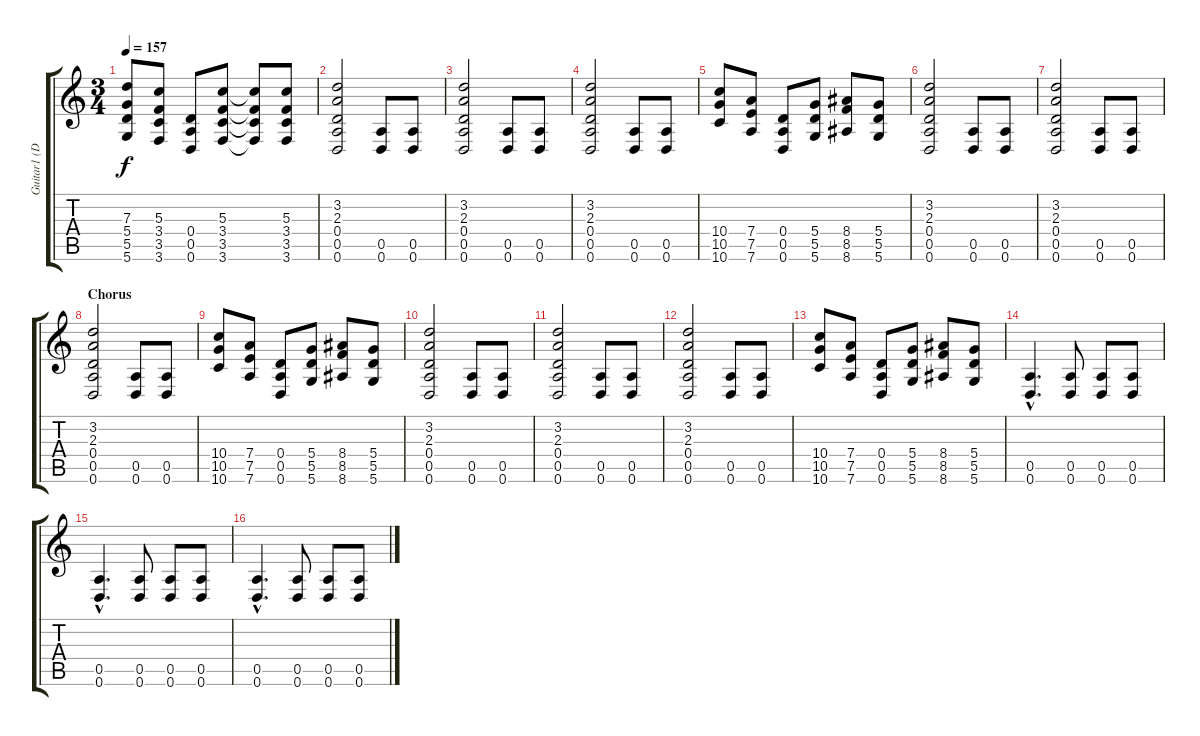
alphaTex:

\track ("Guitar1 (Double)" "Guitar1 (D") {instrument distortionguitar}
\staff {score tabs}
\tuning (E4 B3 G3 D3 A2 D2) {hide}
\ts (3 4)
\tempo 157
\clef g2
\ks c
(7.3 5.4 5.5 5.6).8{dy f} (5.3 3.4 3.5 3.6).8 (0.4 0.5 0.6).8{instrument electricguitarmuted} (5.3 3.4 3.5 3.6).8{instrument distortionguitar} (5.3{t} 3.4{t} 3.5{t} 3.6{t}).8 (5.3 3.4 3.5 3.6).8 |
(3.2 2.3 0.4 0.5 0.6).2 (0.5 0.6).8{instrument electricguitarmuted} (0.5 0.6).8 |
(3.2 2.3 0.4 0.5 0.6).2{instrument distortionguitar} (0.5 0.6).8{instrument electricguitarmuted} (0.5 0.6).8 |
(3.2 2.3 0.4 0.5 0.6).2{instrument distortionguitar} (0.5 0.6).8{instrument electricguitarmuted} (0.5 0.6).8 |
(10.4 10.5 10.6).8{instrument distortionguitar} (7.4 7.5 7.6).8 (0.4 0.5 0.6).8 (5.4 5.5 5.6).8 (8.4 8.5 8.6).8 (5.4 5.5 5.6).8 |
(3.2 2.3 0.4 0.5 0.6).2{instrument distortionguitar} (0.5 0.6).8{instrument electricguitarmuted} (0.5 0.6).8 |
(3.2 2.3 0.4 0.5 0.6).2{instrument distortionguitar} (0.5 0.6).8{instrument electricguitarmuted} (0.5 0.6).8 |
\section ("" "Chorus")
(3.2 2.3 0.4 0.5 0.6).2{instrument distortionguitar} (0.5 0.6).8{instrument electricguitarmuted} (0.5 0.6).8 |
(10.4 10.5 10.6).8{instrument distortionguitar} (7.4 7.5 7.6).8 (0.4 0.5 0.6).8 (5.4 5.5 5.6).8 (8.4 8.5 8.6).8 (5.4 5.5 5.6).8 |
(3.2 2.3 0.4 0.5 0.6).2{instrument distortionguitar} (0.5 0.6).8{instrument electricguitarmuted} (0.5 0.6).8 |
(3.2 2.3 0.4 0.5 0.6).2{instrument distortionguitar} (0.5 0.6).8{instrument electricguitarmuted} (0.5 0.6).8 |
(3.2 2.3 0.4 0.5 0.6).2{instrument distortionguitar} (0.5 0.6).8{instrument electricguitarmuted} (0.5 0.6).8 |
(10.4 10.5 10.6).8{instrument distortionguitar} (7.4 7.5 7.6).8 (0.4 0.5 0.6).8 (5.4 5.5 5.6).8 (8.4 8.5 8.6).8 (5.4 5.5 5.6).8 |
(0.5{hac} 0.6{hac}).4{d instrument electricguitarmuted} (0.5 0.6).8 (0.5 0.6).8 (0.5 0.6).8 |
(0.5{hac} 0.6{hac}).4{d} (0.5 0.6).8 (0.5 0.6).8 (0.5 0.6).8 |
(0.5{hac} 0.6{hac}).4{d} (0.5 0.6).8 (0.5 0.6).8 (0.5 0.6).8
